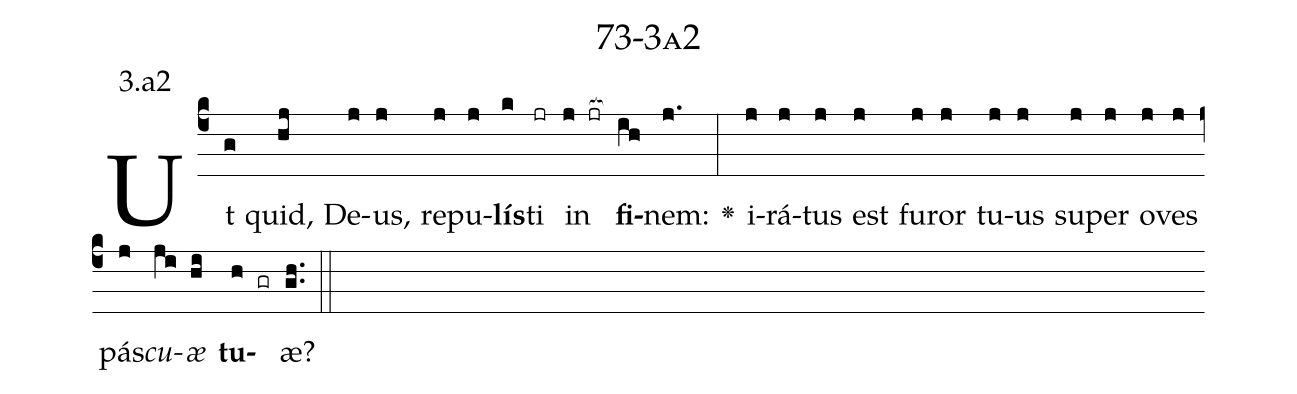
name: 73-3a2;
annotation: 3.a2;
%%
(c4)Ut(g) quid,(hj) De(j)us,(j) re(j)pu(j)<b>lís</b>(k)ti(jr) in(j jr[ocb:1{]) <b>fi</b>(ih[ocb:0}])nem:(j.) <v>\greheightstar</v>(:) i(j)rá(j)tus(j) est(j) fu(j)ror(j) tu(j)us(j) su(j)per(j) o(j)ves(j) pás(j)<i>cu</i>(ji)<i>æ</i>(hi) <b>tu</b>(h gr)æ?(gh..) (::)


%E(j) u(j) o(ji) u(hi) a(h) e.(gh..) (::)
